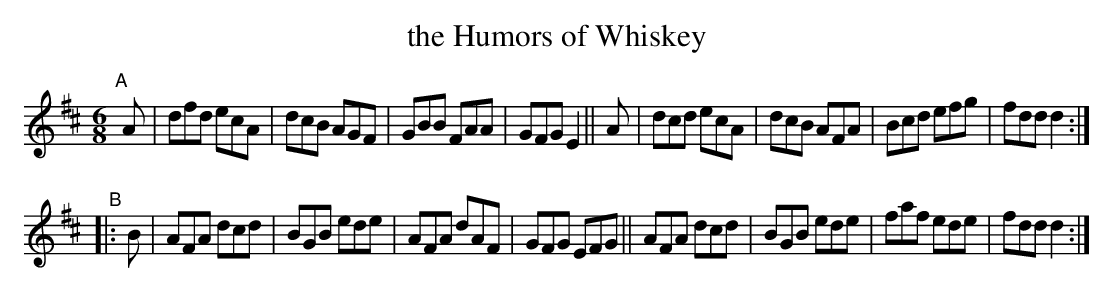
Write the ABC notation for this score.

X:1
T: the Humors of Whiskey
M: 6/8
L: 1/8
K: D
"^A"\
[|]A | dfd ecA | dcB AGF | GBB FAA | GFG E2 \
|| A | dcd ecA | dcB AFA | Bcd efg | fdd d2 :|
"^B"|: B \
|  AFA dcd | BGB ede | AFA dAF | GFG EFG \
|| AFA dcd | BGB ede | faf ede | fdd d2 :|
